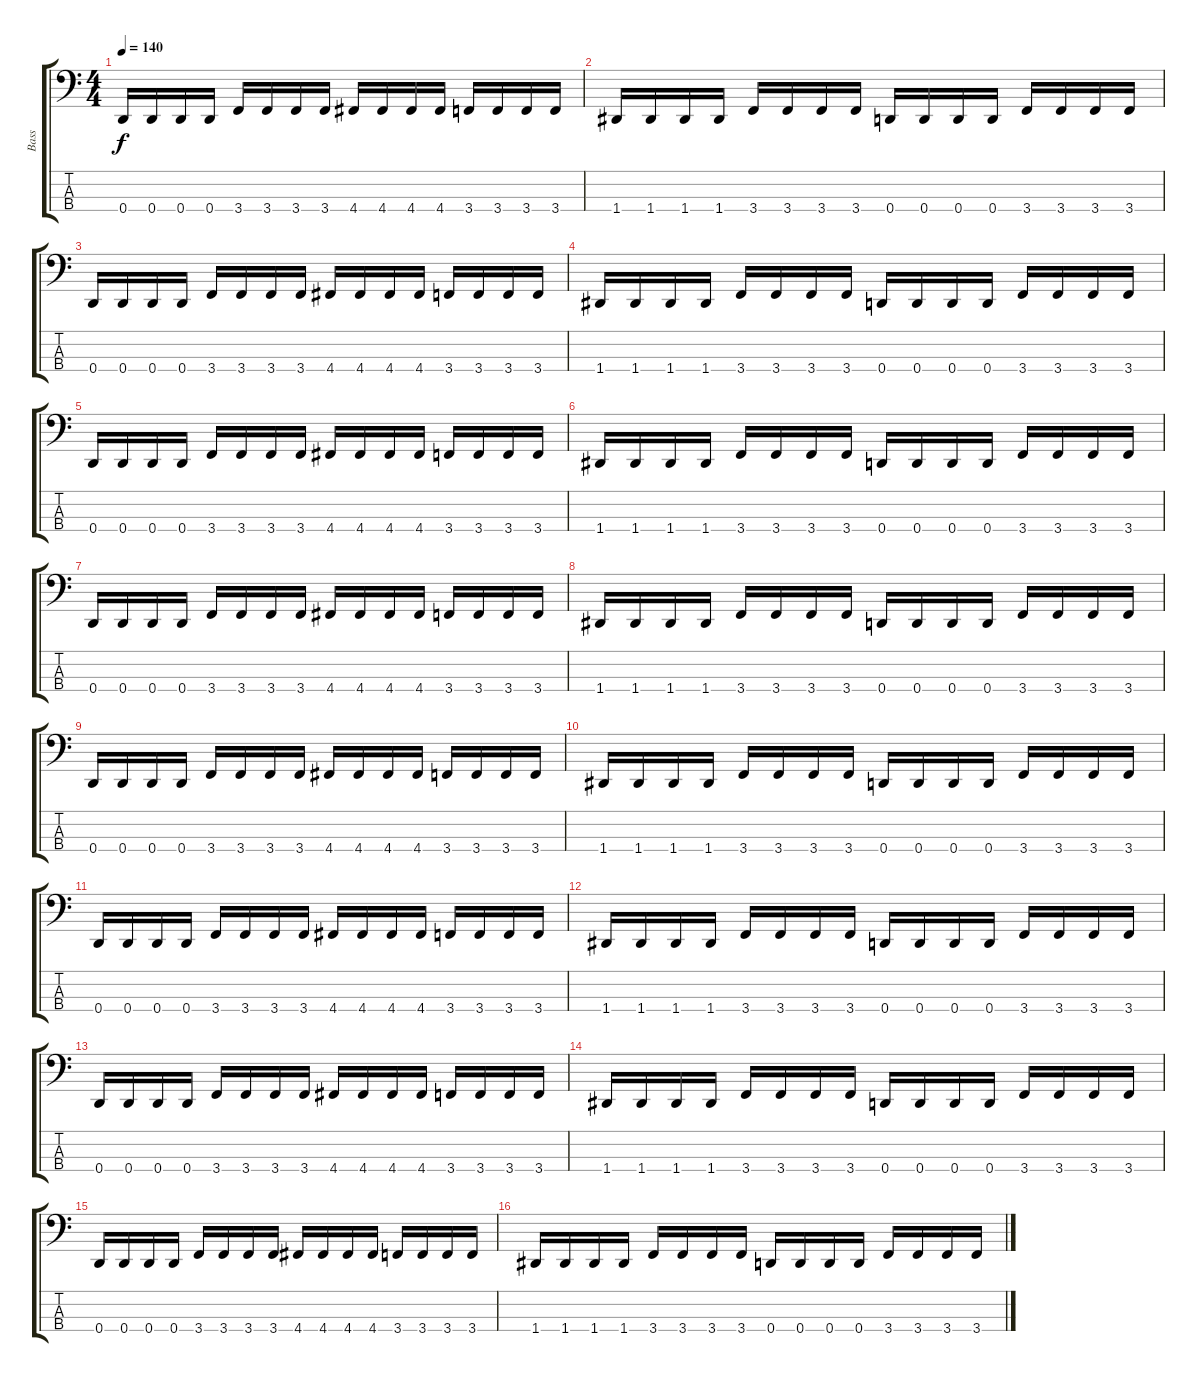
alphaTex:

\track ("Bass" "Bass") {instrument electricbassfinger}
\staff {score tabs}
\tuning (F2 C2 G1 D1) {hide}
\ts (4 4)
\tempo 140
\clef f4
\ks c
0.4.16{dy f} 0.4.16 0.4.16 0.4.16 3.4.16 3.4.16 3.4.16 3.4.16 4.4.16 4.4.16 4.4.16 4.4.16 3.4.16 3.4.16 3.4.16 3.4.16 |
1.4.16 1.4.16 1.4.16 1.4.16 3.4.16 3.4.16 3.4.16 3.4.16 0.4.16 0.4.16 0.4.16 0.4.16 3.4.16 3.4.16 3.4.16 3.4.16 |
0.4.16 0.4.16 0.4.16 0.4.16 3.4.16 3.4.16 3.4.16 3.4.16 4.4.16 4.4.16 4.4.16 4.4.16 3.4.16 3.4.16 3.4.16 3.4.16 |
1.4.16 1.4.16 1.4.16 1.4.16 3.4.16 3.4.16 3.4.16 3.4.16 0.4.16 0.4.16 0.4.16 0.4.16 3.4.16 3.4.16 3.4.16 3.4.16 |
0.4.16 0.4.16 0.4.16 0.4.16 3.4.16 3.4.16 3.4.16 3.4.16 4.4.16 4.4.16 4.4.16 4.4.16 3.4.16 3.4.16 3.4.16 3.4.16 |
1.4.16 1.4.16 1.4.16 1.4.16 3.4.16 3.4.16 3.4.16 3.4.16 0.4.16 0.4.16 0.4.16 0.4.16 3.4.16 3.4.16 3.4.16 3.4.16 |
0.4.16 0.4.16 0.4.16 0.4.16 3.4.16 3.4.16 3.4.16 3.4.16 4.4.16 4.4.16 4.4.16 4.4.16 3.4.16 3.4.16 3.4.16 3.4.16 |
1.4.16 1.4.16 1.4.16 1.4.16 3.4.16 3.4.16 3.4.16 3.4.16 0.4.16 0.4.16 0.4.16 0.4.16 3.4.16 3.4.16 3.4.16 3.4.16 |
0.4.16 0.4.16 0.4.16 0.4.16 3.4.16 3.4.16 3.4.16 3.4.16 4.4.16 4.4.16 4.4.16 4.4.16 3.4.16 3.4.16 3.4.16 3.4.16 |
1.4.16 1.4.16 1.4.16 1.4.16 3.4.16 3.4.16 3.4.16 3.4.16 0.4.16 0.4.16 0.4.16 0.4.16 3.4.16 3.4.16 3.4.16 3.4.16 |
0.4.16 0.4.16 0.4.16 0.4.16 3.4.16 3.4.16 3.4.16 3.4.16 4.4.16 4.4.16 4.4.16 4.4.16 3.4.16 3.4.16 3.4.16 3.4.16 |
1.4.16 1.4.16 1.4.16 1.4.16 3.4.16 3.4.16 3.4.16 3.4.16 0.4.16 0.4.16 0.4.16 0.4.16 3.4.16 3.4.16 3.4.16 3.4.16 |
0.4.16 0.4.16 0.4.16 0.4.16 3.4.16 3.4.16 3.4.16 3.4.16 4.4.16 4.4.16 4.4.16 4.4.16 3.4.16 3.4.16 3.4.16 3.4.16 |
1.4.16 1.4.16 1.4.16 1.4.16 3.4.16 3.4.16 3.4.16 3.4.16 0.4.16 0.4.16 0.4.16 0.4.16 3.4.16 3.4.16 3.4.16 3.4.16 |
0.4.16 0.4.16 0.4.16 0.4.16 3.4.16 3.4.16 3.4.16 3.4.16 4.4.16 4.4.16 4.4.16 4.4.16 3.4.16 3.4.16 3.4.16 3.4.16 |
1.4.16 1.4.16 1.4.16 1.4.16 3.4.16 3.4.16 3.4.16 3.4.16 0.4.16 0.4.16 0.4.16 0.4.16 3.4.16 3.4.16 3.4.16 3.4.16
